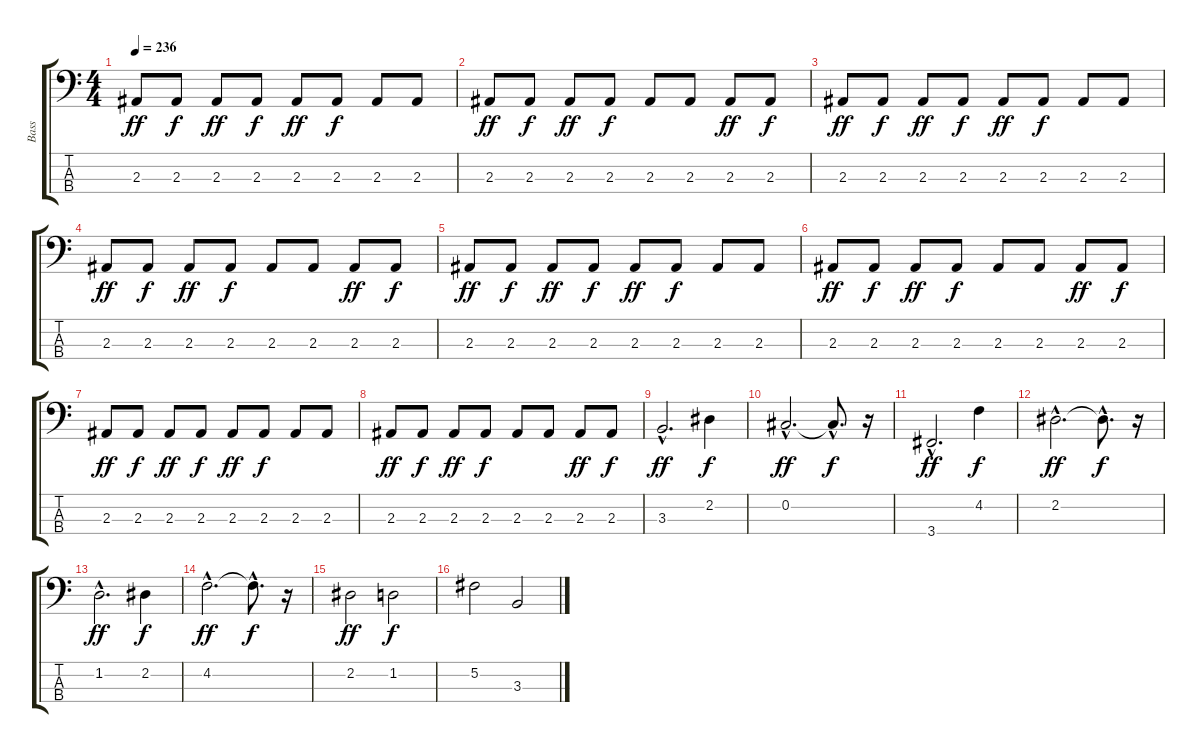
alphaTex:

\track ("Bass" "Bass") {instrument electricbasspick}
\staff {score tabs}
\tuning (Gb2 Db2 Ab1 Eb1) {hide}
\ts (4 4)
\tempo 236
\clef f4
\ks c
2.3.8{dy ff} 2.3.8{dy f} 2.3.8{dy ff} 2.3.8{dy f} 2.3.8{dy ff} 2.3.8{dy f} 2.3.8 2.3.8 |
2.3.8{dy ff} 2.3.8{dy f} 2.3.8{dy ff} 2.3.8{dy f} 2.3.8 2.3.8 2.3.8{dy ff} 2.3.8{dy f} |
2.3.8{dy ff} 2.3.8{dy f} 2.3.8{dy ff} 2.3.8{dy f} 2.3.8{dy ff} 2.3.8{dy f} 2.3.8 2.3.8 |
2.3.8{dy ff} 2.3.8{dy f} 2.3.8{dy ff} 2.3.8{dy f} 2.3.8 2.3.8 2.3.8{dy ff} 2.3.8{dy f} |
2.3.8{dy ff} 2.3.8{dy f} 2.3.8{dy ff} 2.3.8{dy f} 2.3.8{dy ff} 2.3.8{dy f} 2.3.8 2.3.8 |
2.3.8{dy ff} 2.3.8{dy f} 2.3.8{dy ff} 2.3.8{dy f} 2.3.8 2.3.8 2.3.8{dy ff} 2.3.8{dy f} |
2.3.8{dy ff} 2.3.8{dy f} 2.3.8{dy ff} 2.3.8{dy f} 2.3.8{dy ff} 2.3.8{dy f} 2.3.8 2.3.8 |
2.3.8{dy ff} 2.3.8{dy f} 2.3.8{dy ff} 2.3.8{dy f} 2.3.8 2.3.8 2.3.8{dy ff} 2.3.8{dy f} |
3.3{hac}.2{d dy ff} 2.2.4{dy f} |
0.2{hac}.2{d dy ff} 0.2{hac t}.8{d dy f} r.16 |
3.4{hac}.2{d dy ff} 4.2.4{dy f} |
2.2{hac}.2{d dy ff} 2.2{hac t}.8{d dy f} r.16 |
1.2{hac}.2{d dy ff} 2.2.4{dy f} |
4.2{hac}.2{d dy ff} 4.2{hac t}.8{d dy f} r.16 |
2.2.2{dy ff} 1.2.2{dy f} |
5.2.2 3.3.2
